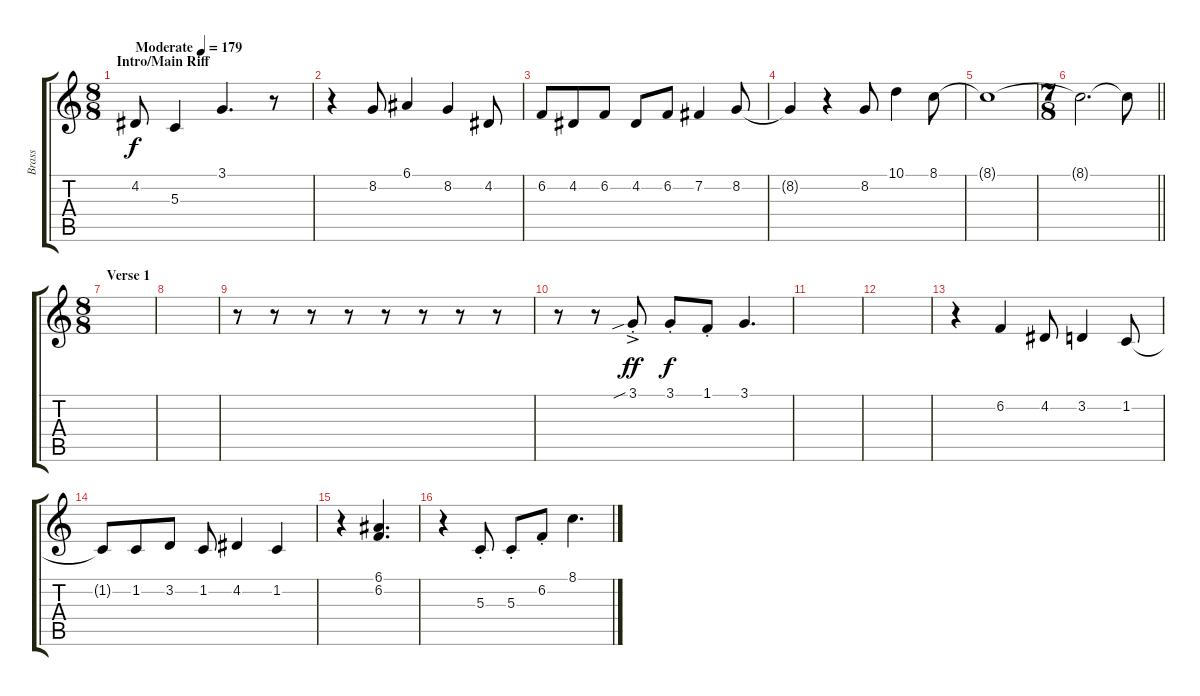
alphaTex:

\track ("Brass" "Brass") {instrument brasssection}
\staff {score tabs}
\tuning (E4 B3 G3 D3 A2 E2) {hide}
\ts (8 8)
\section ("" "Intro/Main Riff")
\tempo (179 "Moderate")
\clef g2
\ks c
4.2.8{dy f instrument brasssection} 5.3.4 3.1.4{d} r.8 |
r.4 8.2.8 6.1.4 8.2.4 4.2.8 |
6.2.8 4.2.8 6.2.8 4.2.8 6.2.8 7.2.4 8.2.8 |
8.2{t}.4 r.4 8.2.8 10.1.4 8.1.8 |
8.1{t}.1 |
\ts (7 8)
\barLineRight lightlight
8.1{t}.2{d} 8.1{t}.8 |
\ts (8 8)
\section ("" "Verse 1")
|
|
r.8 r.8 r.8 r.8 r.8 r.8 r.8 r.8 |
r.8 r.8 3.1{sib ac st}.8{dy ff} 3.1{st}.8{dy f} 1.1{st}.8 3.1.4{d} |
|
|
r.4 6.2.4 4.2.8 3.2.4 1.2.8 |
1.2{t}.8 1.2.8 3.2.8 1.2.8 4.2.4 1.2.4 |
r.4 (6.1 6.2).4{d} |
r.4 5.3{st}.8 5.3{st}.8 6.2{st}.8 8.1.4{d}
